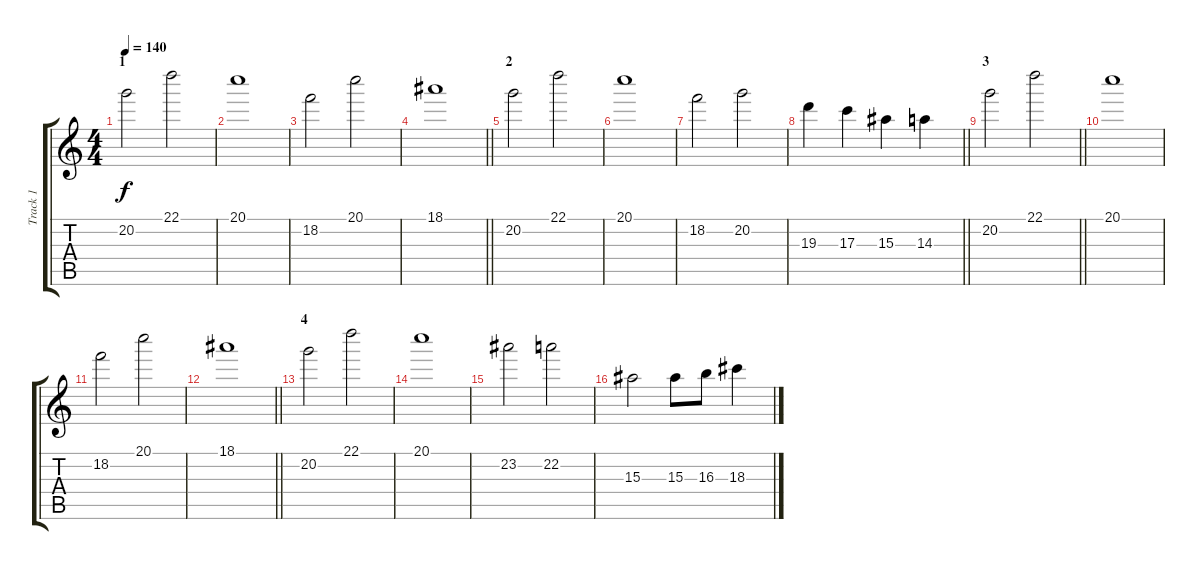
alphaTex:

\track ("Track 1" "Track 1") {instrument distortionguitar}
\staff {score tabs}
\tuning (E4 B3 G3 D3 A2 E2) {hide}
\ts (4 4)
\section ("" "1")
\tempo 140
\clef g2
\ks c
20.2.2{dy f instrument distortionguitar} 22.1.2 |
20.1.1 |
18.2.2 20.1.2 |
\barLineRight lightlight
18.1.1 |
\section ("" "2")
20.2.2 22.1.2 |
20.1.1 |
18.2.2 20.2.2 |
\barLineRight lightlight
19.3.4 17.3.4 15.3.4 14.3.4 |
\section ("" "3")
\barLineRight lightlight
20.2.2 22.1.2 |
\section ("" "")
20.1.1 |
18.2.2 20.1.2 |
\barLineRight lightlight
18.1.1 |
\section ("" "4")
20.2.2 22.1.2 |
20.1.1 |
23.2.2 22.2.2 |
15.3.2 15.3.8 16.3.8 18.3.4
